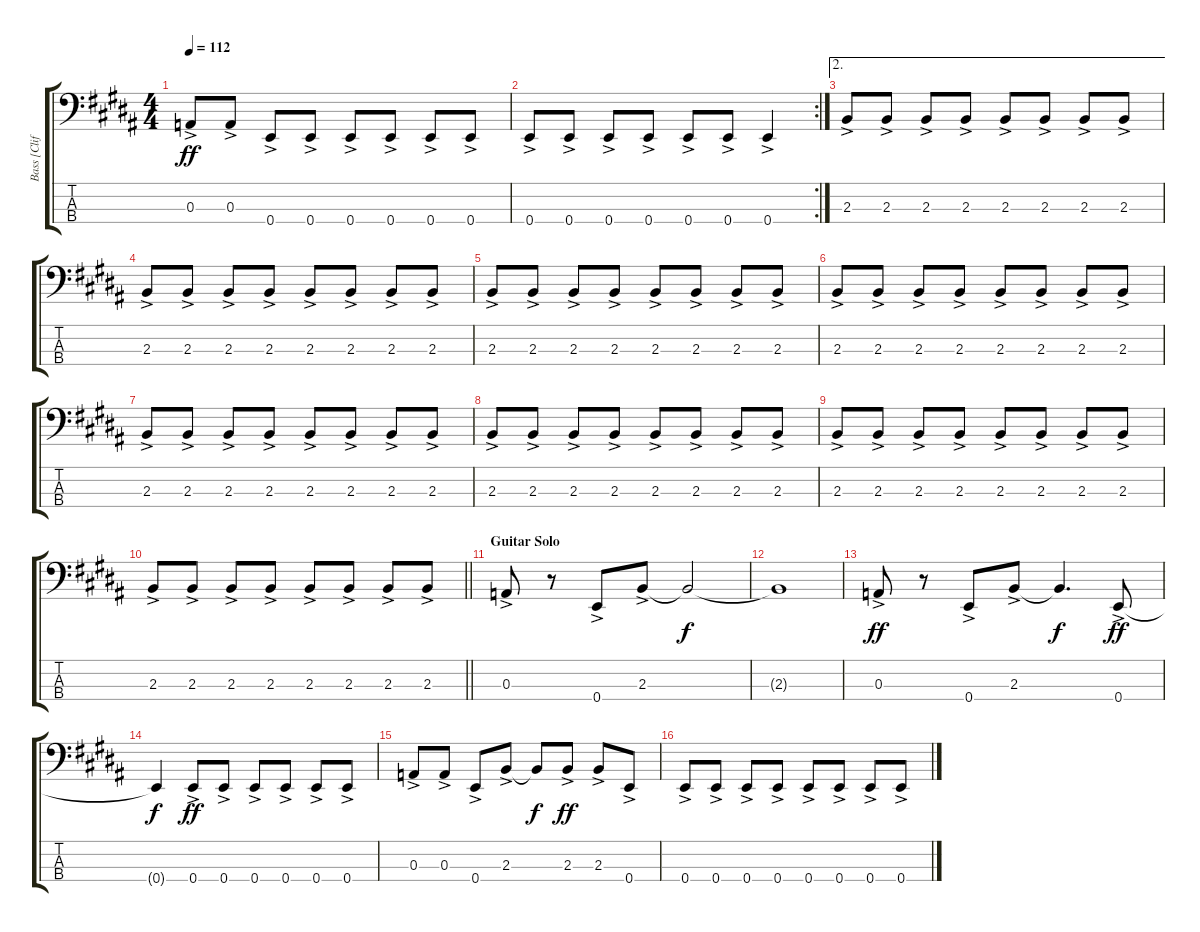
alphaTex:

\track ("Bass [Cliff]" "Bass [Clif") {instrument electricbassfinger}
\staff {score tabs}
\tuning (G2 D2 A1 E1) {hide}
\ts (4 4)
\tempo 112
\clef f4
\ks b
0.3{ac}.8{dy ff} 0.3{ac}.8 0.4{ac}.8 0.4{ac}.8 0.4{ac}.8 0.4{ac}.8 0.4{ac}.8 0.4{ac}.8 |
\rc 2
0.4{ac}.8 0.4{ac}.8 0.4{ac}.8 0.4{ac}.8 0.4{ac}.8 0.4{ac}.8 0.4{ac}.4 |
\ae 2
2.3{ac}.8 2.3{ac}.8 2.3{ac}.8 2.3{ac}.8 2.3{ac}.8 2.3{ac}.8 2.3{ac}.8 2.3{ac}.8 |
2.3{ac}.8 2.3{ac}.8 2.3{ac}.8 2.3{ac}.8 2.3{ac}.8 2.3{ac}.8 2.3{ac}.8 2.3{ac}.8 |
2.3{ac}.8 2.3{ac}.8 2.3{ac}.8 2.3{ac}.8 2.3{ac}.8 2.3{ac}.8 2.3{ac}.8 2.3{ac}.8 |
2.3{ac}.8 2.3{ac}.8 2.3{ac}.8 2.3{ac}.8 2.3{ac}.8 2.3{ac}.8 2.3{ac}.8 2.3{ac}.8 |
2.3{ac}.8 2.3{ac}.8 2.3{ac}.8 2.3{ac}.8 2.3{ac}.8 2.3{ac}.8 2.3{ac}.8 2.3{ac}.8 |
2.3{ac}.8 2.3{ac}.8 2.3{ac}.8 2.3{ac}.8 2.3{ac}.8 2.3{ac}.8 2.3{ac}.8 2.3{ac}.8 |
2.3{ac}.8 2.3{ac}.8 2.3{ac}.8 2.3{ac}.8 2.3{ac}.8 2.3{ac}.8 2.3{ac}.8 2.3{ac}.8 |
\barLineRight lightlight
2.3{ac}.8 2.3{ac}.8 2.3{ac}.8 2.3{ac}.8 2.3{ac}.8 2.3{ac}.8 2.3{ac}.8 2.3{ac}.8 |
\section ("" "Guitar Solo")
0.3{ac}.8 r.8 0.4{ac}.8 2.3{ac}.8 2.3{t}.2{dy f} |
2.3{t}.1 |
0.3{ac}.8{dy ff} r.8 0.4{ac}.8 2.3{ac}.8 2.3{t}.4{d dy f} 0.4{ac}.8{dy ff} |
0.4{t}.4{dy f} 0.4{ac}.8{dy ff} 0.4{ac}.8 0.4{ac}.8 0.4{ac}.8 0.4{ac}.8 0.4{ac}.8 |
0.3{ac}.8 0.3{ac}.8 0.4{ac}.8 2.3{ac}.8 2.3{t}.8{dy f} 2.3{ac}.8{dy ff} 2.3{ac}.8 0.4{ac}.8 |
0.4{ac}.8 0.4{ac}.8 0.4{ac}.8 0.4{ac}.8 0.4{ac}.8 0.4{ac}.8 0.4{ac}.8 0.4{ac}.8
